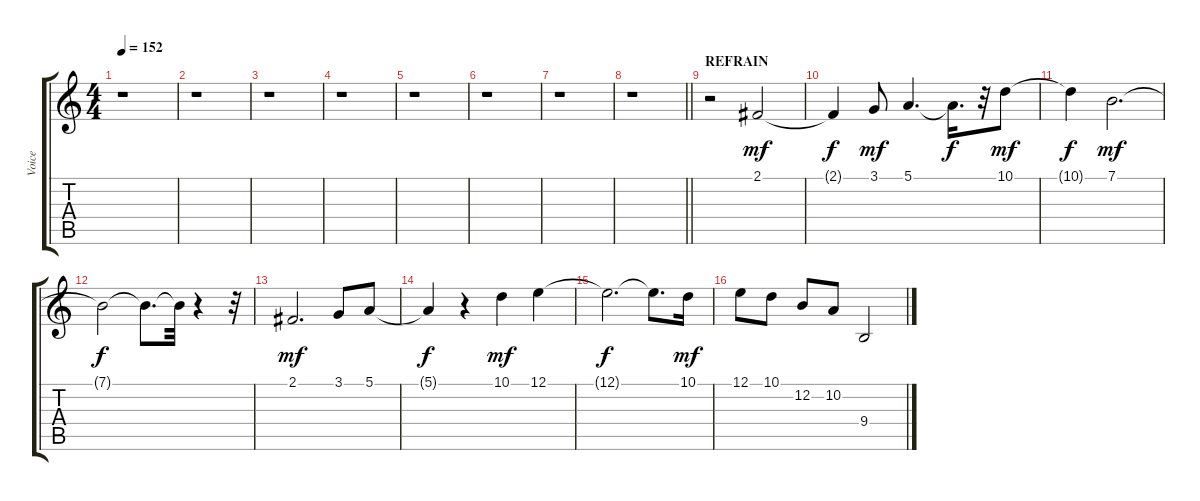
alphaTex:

\track ("Voice" "Voice") {instrument lead6voice}
\staff {score tabs}
\tuning (E4 B3 G3 D3 A2 E2) {hide}
\ts (4 4)
\tempo 152
\clef g2
\ks c
r.1{dy mf} |
r.1 |
r.1 |
r.1 |
r.1 |
r.1 |
r.1 |
\barLineRight lightlight
r.1 |
\section ("" "REFRAIN")
r.2 2.1.2 |
2.1{t}.4{dy f} 3.1.8{dy mf} 5.1.4{d} 5.1{t}.16{d dy f} r.32 10.1.8{dy mf} |
10.1{t}.4{dy f} 7.1.2{d dy mf} |
7.1{t}.2{dy f} 7.1{t}.8{d} 7.1{t}.32 r.4 r.32 |
2.1.2{d dy mf} 3.1.8 5.1.8 |
5.1{t}.4{dy f} r.4 10.1.4{dy mf} 12.1.4 |
12.1{t}.2{d dy f} 12.1{t}.8{d} 10.1.16{dy mf} |
12.1.8 10.1.8 12.2.8 10.2.8 9.4.2
